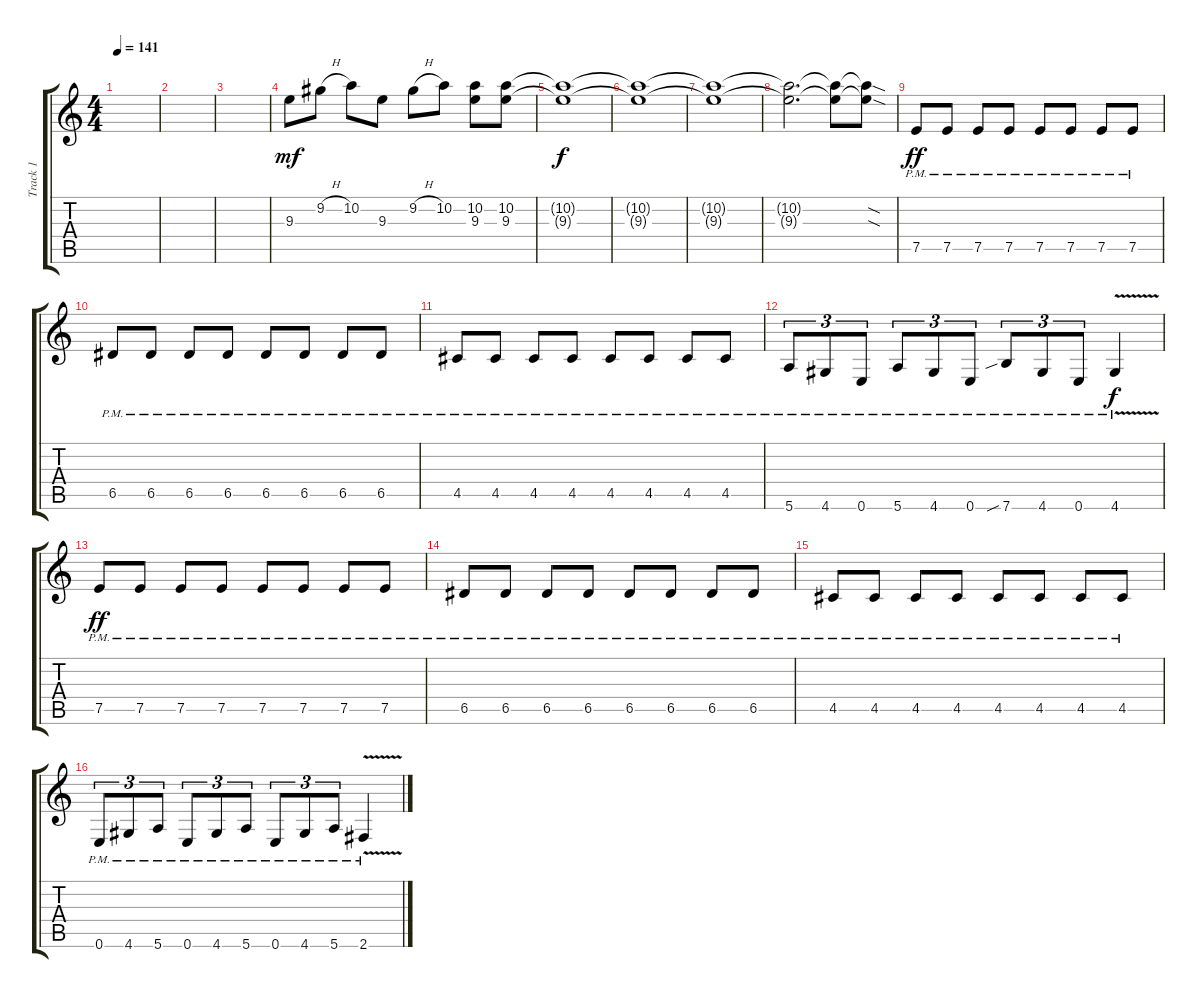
\track ("Track 1" "Track 1") {instrument overdrivenguitar}
\staff {score tabs}
\tuning (E4 B3 G3 D3 A2 E2) {hide}
\ts (4 4)
\tempo 141
\clef g2
\ks c
|
|
|
9.3.8{dy mf} 9.2{h}.8 10.2.8 9.3.8 9.2{h}.8 10.2.8 (10.2 9.3).8 (10.2 9.3).8 |
(10.2{t} 9.3{t}).1{dy f} |
(10.2{t} 9.3{t}).1 |
(10.2{t} 9.3{t}).1 |
(10.2{t} 9.3{t}).2{d} (10.2{t} 9.3{t}).8 (10.2{sod t} 9.3{sod t}).8 |
7.5{pm}.8{dy ff volume 12} 7.5{pm}.8 7.5{pm}.8 7.5{pm}.8 7.5{pm}.8 7.5{pm}.8 7.5{pm}.8 7.5{pm}.8 |
6.5{pm}.8 6.5{pm}.8 6.5{pm}.8 6.5{pm}.8 6.5{pm}.8 6.5{pm}.8 6.5{pm}.8 6.5{pm}.8 |
4.5{pm}.8 4.5{pm}.8 4.5{pm}.8 4.5{pm}.8 4.5{pm}.8 4.5{pm}.8 4.5{pm}.8 4.5{pm}.8 |
5.6{pm}.8{tu (3 2)} 4.6{pm}.8{tu (3 2)} 0.6{pm}.8{tu (3 2)} 5.6{pm}.8{tu (3 2)} 4.6{pm}.8{tu (3 2)} 0.6{pm}.8{tu (3 2)} 7.6{sib pm}.8{tu (3 2)} 4.6{pm}.8{tu (3 2)} 0.6{pm}.8{tu (3 2)} 4.6{v pm}.4{dy f} |
7.5{pm}.8{dy ff} 7.5{pm}.8 7.5{pm}.8 7.5{pm}.8 7.5{pm}.8 7.5{pm}.8 7.5{pm}.8 7.5{pm}.8 |
6.5{pm}.8 6.5{pm}.8 6.5{pm}.8 6.5{pm}.8 6.5{pm}.8 6.5{pm}.8 6.5{pm}.8 6.5{pm}.8 |
4.5{pm}.8 4.5{pm}.8 4.5{pm}.8 4.5{pm}.8 4.5{pm}.8 4.5{pm}.8 4.5{pm}.8 4.5{pm}.8 |
0.6{pm}.8{tu (3 2)} 4.6{pm}.8{tu (3 2)} 5.6{pm}.8{tu (3 2)} 0.6{pm}.8{tu (3 2)} 4.6{pm}.8{tu (3 2)} 5.6{pm}.8{tu (3 2)} 0.6{pm}.8{tu (3 2)} 4.6{pm}.8{tu (3 2)} 5.6{pm}.8{tu (3 2)} 2.6{v pm}.4
